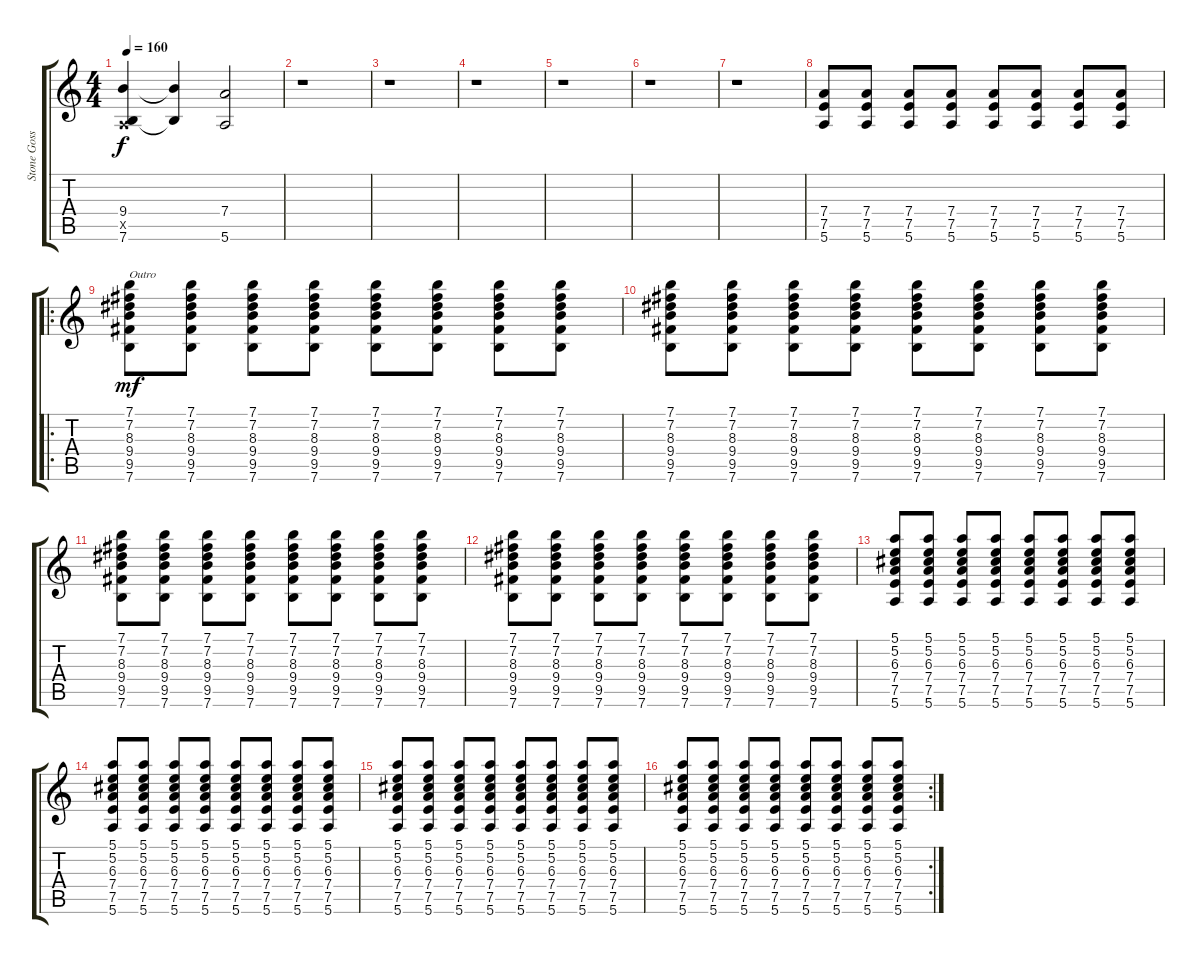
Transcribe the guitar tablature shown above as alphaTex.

\track ("Stone Gossard" "Stone Goss") {instrument distortionguitar}
\staff {score tabs}
\tuning (E4 B3 G3 D3 A2 E2) {hide}
\ts (4 4)
\tempo 160
\clef g2
\ks c
(9.4 0.5{x} 7.6).4{dy f} (9.4{t} 7.6{t}).4 (7.4 5.6).2 |
r.1 |
r.1 |
r.1 |
r.1 |
r.1 |
r.1 |
(7.4 7.5 5.6).8 (7.4 7.5 5.6).8 (7.4 7.5 5.6).8 (7.4 7.5 5.6).8 (7.4 7.5 5.6).8 (7.4 7.5 5.6).8 (7.4 7.5 5.6).8 (7.4 7.5 5.6).8 |
\ro
(7.1 7.2 8.3 9.4 9.5 7.6).8{txt "Outro" dy mf} (7.1 7.2 8.3 9.4 9.5 7.6).8 (7.1 7.2 8.3 9.4 9.5 7.6).8 (7.1 7.2 8.3 9.4 9.5 7.6).8 (7.1 7.2 8.3 9.4 9.5 7.6).8 (7.1 7.2 8.3 9.4 9.5 7.6).8 (7.1 7.2 8.3 9.4 9.5 7.6).8 (7.1 7.2 8.3 9.4 9.5 7.6).8 |
(7.1 7.2 8.3 9.4 9.5 7.6).8 (7.1 7.2 8.3 9.4 9.5 7.6).8 (7.1 7.2 8.3 9.4 9.5 7.6).8 (7.1 7.2 8.3 9.4 9.5 7.6).8 (7.1 7.2 8.3 9.4 9.5 7.6).8 (7.1 7.2 8.3 9.4 9.5 7.6).8 (7.1 7.2 8.3 9.4 9.5 7.6).8 (7.1 7.2 8.3 9.4 9.5 7.6).8 |
(7.1 7.2 8.3 9.4 9.5 7.6).8 (7.1 7.2 8.3 9.4 9.5 7.6).8 (7.1 7.2 8.3 9.4 9.5 7.6).8 (7.1 7.2 8.3 9.4 9.5 7.6).8 (7.1 7.2 8.3 9.4 9.5 7.6).8 (7.1 7.2 8.3 9.4 9.5 7.6).8 (7.1 7.2 8.3 9.4 9.5 7.6).8 (7.1 7.2 8.3 9.4 9.5 7.6).8 |
(7.1 7.2 8.3 9.4 9.5 7.6).8 (7.1 7.2 8.3 9.4 9.5 7.6).8 (7.1 7.2 8.3 9.4 9.5 7.6).8 (7.1 7.2 8.3 9.4 9.5 7.6).8 (7.1 7.2 8.3 9.4 9.5 7.6).8 (7.1 7.2 8.3 9.4 9.5 7.6).8 (7.1 7.2 8.3 9.4 9.5 7.6).8 (7.1 7.2 8.3 9.4 9.5 7.6).8 |
(5.1 5.2 6.3 7.4 7.5 5.6).8 (5.1 5.2 6.3 7.4 7.5 5.6).8 (5.1 5.2 6.3 7.4 7.5 5.6).8 (5.1 5.2 6.3 7.4 7.5 5.6).8 (5.1 5.2 6.3 7.4 7.5 5.6).8 (5.1 5.2 6.3 7.4 7.5 5.6).8 (5.1 5.2 6.3 7.4 7.5 5.6).8 (5.1 5.2 6.3 7.4 7.5 5.6).8 |
(5.1 5.2 6.3 7.4 7.5 5.6).8 (5.1 5.2 6.3 7.4 7.5 5.6).8 (5.1 5.2 6.3 7.4 7.5 5.6).8 (5.1 5.2 6.3 7.4 7.5 5.6).8 (5.1 5.2 6.3 7.4 7.5 5.6).8 (5.1 5.2 6.3 7.4 7.5 5.6).8 (5.1 5.2 6.3 7.4 7.5 5.6).8 (5.1 5.2 6.3 7.4 7.5 5.6).8 |
(5.1 5.2 6.3 7.4 7.5 5.6).8 (5.1 5.2 6.3 7.4 7.5 5.6).8 (5.1 5.2 6.3 7.4 7.5 5.6).8 (5.1 5.2 6.3 7.4 7.5 5.6).8 (5.1 5.2 6.3 7.4 7.5 5.6).8 (5.1 5.2 6.3 7.4 7.5 5.6).8 (5.1 5.2 6.3 7.4 7.5 5.6).8 (5.1 5.2 6.3 7.4 7.5 5.6).8 |
\rc 2
(5.1 5.2 6.3 7.4 7.5 5.6).8 (5.1 5.2 6.3 7.4 7.5 5.6).8 (5.1 5.2 6.3 7.4 7.5 5.6).8 (5.1 5.2 6.3 7.4 7.5 5.6).8 (5.1 5.2 6.3 7.4 7.5 5.6).8 (5.1 5.2 6.3 7.4 7.5 5.6).8 (5.1 5.2 6.3 7.4 7.5 5.6).8 (5.1 5.2 6.3 7.4 7.5 5.6).8
